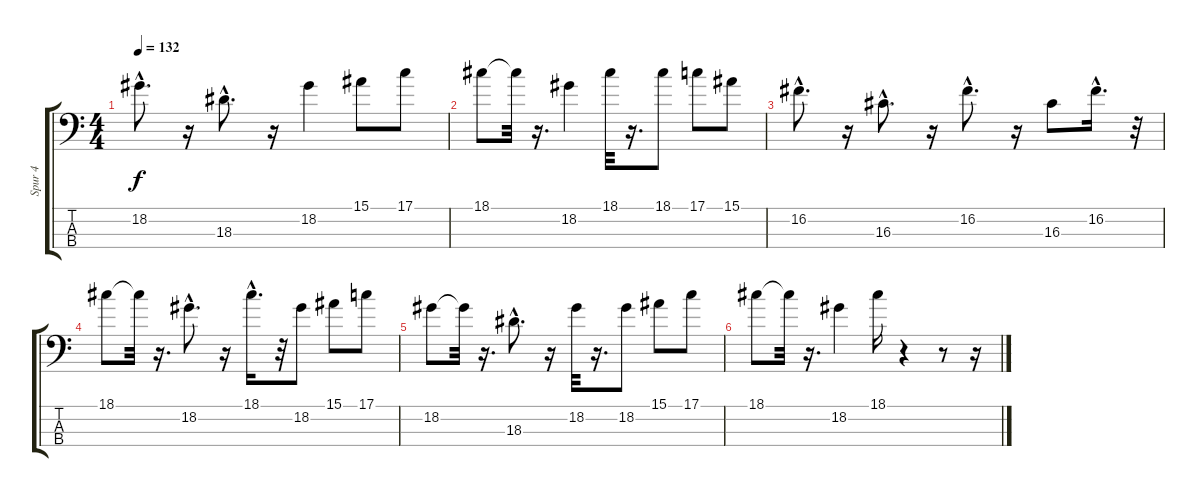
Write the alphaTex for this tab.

\track ("Spur 4" "Spur 4") {instrument fretlessbass}
\staff {score tabs}
\tuning (G2 D2 A1 E1) {hide}
\ts (4 4)
\tempo 132
\clef f4
\ks c
18.2{hac}.8{d dy f} r.16 18.3{hac}.8{d} r.16 18.2.4 15.1.8 17.1.8 |
18.1.8 18.1{t}.32 r.16{d} 18.2.4 18.1.32 r.16{d} 18.1.8 17.1.8 15.1.8 |
16.2{hac}.8{d} r.16 16.3{hac}.8{d} r.16 16.2{hac}.8{d} r.16 16.3.8 16.2{hac}.16{d} r.32 |
18.1.8 18.1{t}.32 r.16{d} 18.2{hac}.8{d} r.16 18.1{hac}.16{d} r.32 18.2.8 15.1.8 17.1.8 |
18.2.8 18.2{t}.32 r.16{d} 18.3{hac}.8{d} r.16 18.2.32 r.16{d} 18.2.8 15.1.8 17.1.8 |
18.1.8 18.1{t}.32 r.16{d} 18.2.4 18.1.16 r.4 r.8 r.16
